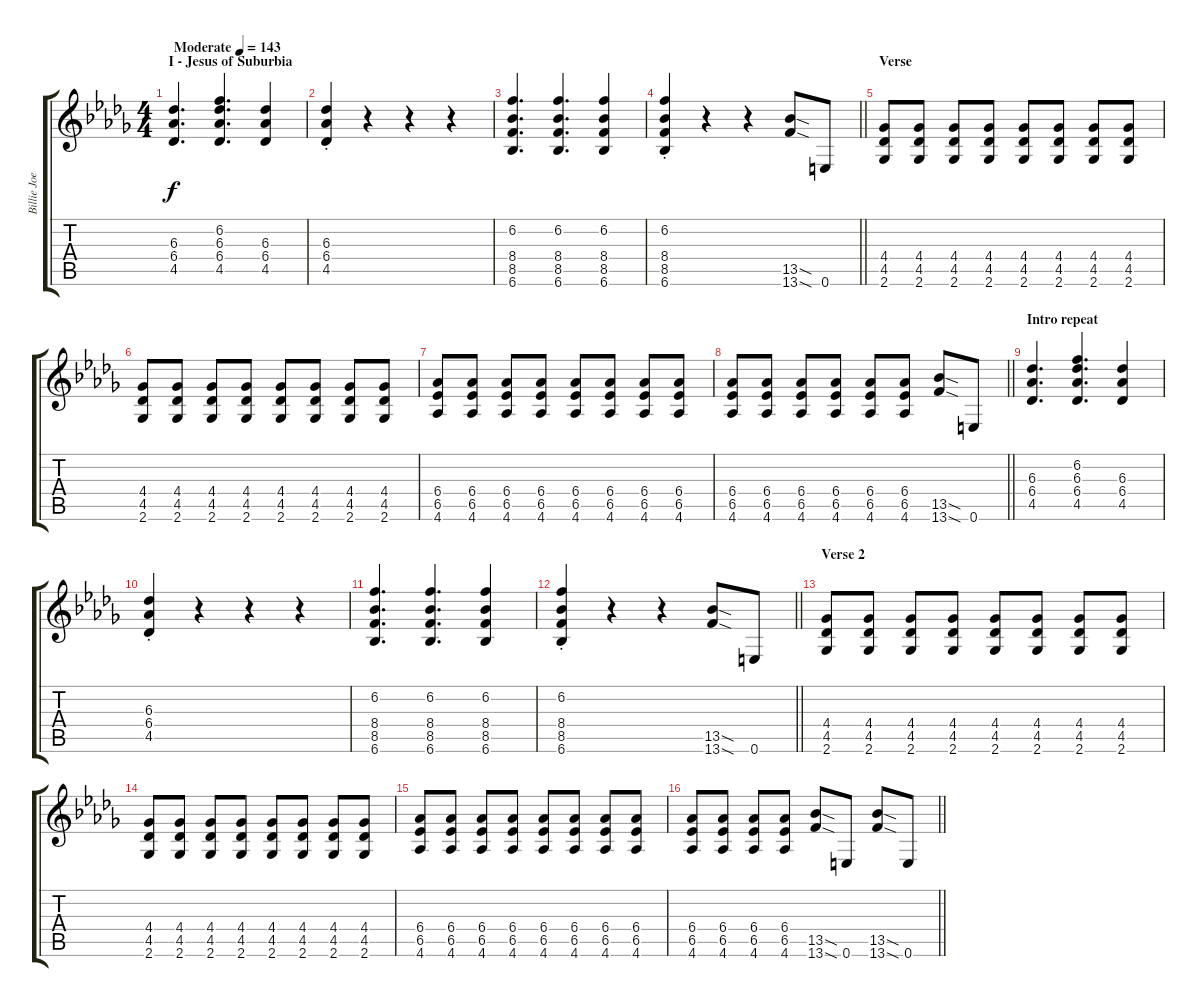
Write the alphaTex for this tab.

\track ("Billie Joe Lead" "Billie Joe") {instrument overdrivenguitar}
\staff {score tabs}
\tuning (E4 B3 G3 D3 A2 E2) {hide}
\ts (4 4)
\section ("" "I - Jesus of Suburbia")
\tempo (143 "Moderate")
\clef g2
\ks db
(6.3 6.4 4.5).4{d dy f instrument overdrivenguitar} (6.2 6.3 6.4 4.5).4{d} (6.3 6.4 4.5).4 |
(6.3{st} 6.4{st} 4.5{st}).4 r.4 r.4 r.4 |
(6.2 8.4 8.5 6.6).4{d} (6.2 8.4 8.5 6.6).4{d} (6.2 8.4 8.5 6.6).4 |
\barLineRight lightlight
(6.2{st} 8.4{st} 8.5{st} 6.6{st}).4 r.4 r.4 (13.5{sod} 13.6{sod}).8 0.6.8 |
\section ("" "Verse")
(4.4 4.5 2.6).8 (4.4 4.5 2.6).8 (4.4 4.5 2.6).8 (4.4 4.5 2.6).8 (4.4 4.5 2.6).8 (4.4 4.5 2.6).8 (4.4 4.5 2.6).8 (4.4 4.5 2.6).8 |
(4.4 4.5 2.6).8 (4.4 4.5 2.6).8 (4.4 4.5 2.6).8 (4.4 4.5 2.6).8 (4.4 4.5 2.6).8 (4.4 4.5 2.6).8 (4.4 4.5 2.6).8 (4.4 4.5 2.6).8 |
(6.4 6.5 4.6).8 (6.4 6.5 4.6).8 (6.4 6.5 4.6).8 (6.4 6.5 4.6).8 (6.4 6.5 4.6).8 (6.4 6.5 4.6).8 (6.4 6.5 4.6).8 (6.4 6.5 4.6).8 |
\barLineRight lightlight
(6.4 6.5 4.6).8 (6.4 6.5 4.6).8 (6.4 6.5 4.6).8 (6.4 6.5 4.6).8 (6.4 6.5 4.6).8 (6.4 6.5 4.6).8 (13.5{sod} 13.6{sod}).8 0.6.8 |
\section ("" "Intro repeat")
(6.3 6.4 4.5).4{d} (6.2 6.3 6.4 4.5).4{d} (6.3 6.4 4.5).4 |
(6.3{st} 6.4{st} 4.5{st}).4 r.4 r.4 r.4 |
(6.2 8.4 8.5 6.6).4{d} (6.2 8.4 8.5 6.6).4{d} (6.2 8.4 8.5 6.6).4 |
\barLineRight lightlight
(6.2{st} 8.4{st} 8.5{st} 6.6{st}).4 r.4 r.4 (13.5{sod} 13.6{sod}).8 0.6.8 |
\section ("" "Verse 2")
(4.4 4.5 2.6).8 (4.4 4.5 2.6).8 (4.4 4.5 2.6).8 (4.4 4.5 2.6).8 (4.4 4.5 2.6).8 (4.4 4.5 2.6).8 (4.4 4.5 2.6).8 (4.4 4.5 2.6).8 |
(4.4 4.5 2.6).8 (4.4 4.5 2.6).8 (4.4 4.5 2.6).8 (4.4 4.5 2.6).8 (4.4 4.5 2.6).8 (4.4 4.5 2.6).8 (4.4 4.5 2.6).8 (4.4 4.5 2.6).8 |
(6.4 6.5 4.6).8 (6.4 6.5 4.6).8 (6.4 6.5 4.6).8 (6.4 6.5 4.6).8 (6.4 6.5 4.6).8 (6.4 6.5 4.6).8 (6.4 6.5 4.6).8 (6.4 6.5 4.6).8 |
\barLineRight lightlight
(6.4 6.5 4.6).8 (6.4 6.5 4.6).8 (6.4 6.5 4.6).8 (6.4 6.5 4.6).8 (13.5{sod} 13.6{sod}).8 0.6.8 (13.5{sod} 13.6{sod}).8 0.6.8
